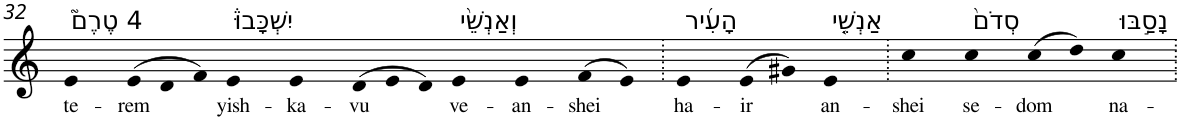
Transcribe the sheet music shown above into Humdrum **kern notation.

**kern	**text
*part1	*part1
*staff1	*staff1
*I"Piano	*
*I'Pno	*
!!LO:PB:g=z
*clefG2	*
*k[]	*
=32	=32
!LO:TX:a:t=4 טֶרֶם֮	!
!	!LO:LY:b
4e	te-
*Xtuplet	*
!	!LO:LY:b
(>12e	-rem
12d	.
12f)	.
!LO:TX:a:t=יִשְׁכָּבוּ֒	!
!	!LO:LY:b
4e	yish-
!	!LO:LY:b
4e	-ka-
!	!LO:LY:b
(>12d	-vu
12e	.
12d)	.
!LO:TX:a:t=וְאַנְשֵׁ֨י	!
!	!LO:LY:b
4e	ve-
!	!LO:LY:b
4e	-an-
!	!LO:LY:b
(>8f	-shei
8e)	.
=33.	=33.
!LO:TX:a:t=הָעִ֜יר	!
!	!LO:LY:b
4e	ha-
!	!LO:LY:b
(>8e	-ir
8g#X)	.
!LO:TX:a:t=אַנְשֵׁ֤י	!
!	!LO:LY:b
4e	an-
=34.	=34.
!	!LO:LY:b
4cc	-shei
!LO:TX:a:t=סְדֹם֙	!
!	!LO:LY:b
4cc	se-
!	!LO:LY:b
(>8cc	-dom
8dd)	.
!LO:TX:a:t=נָסַ֣בּוּ	!
!	!LO:LY:b
4cc	na-
=.	=.
*-	*-
